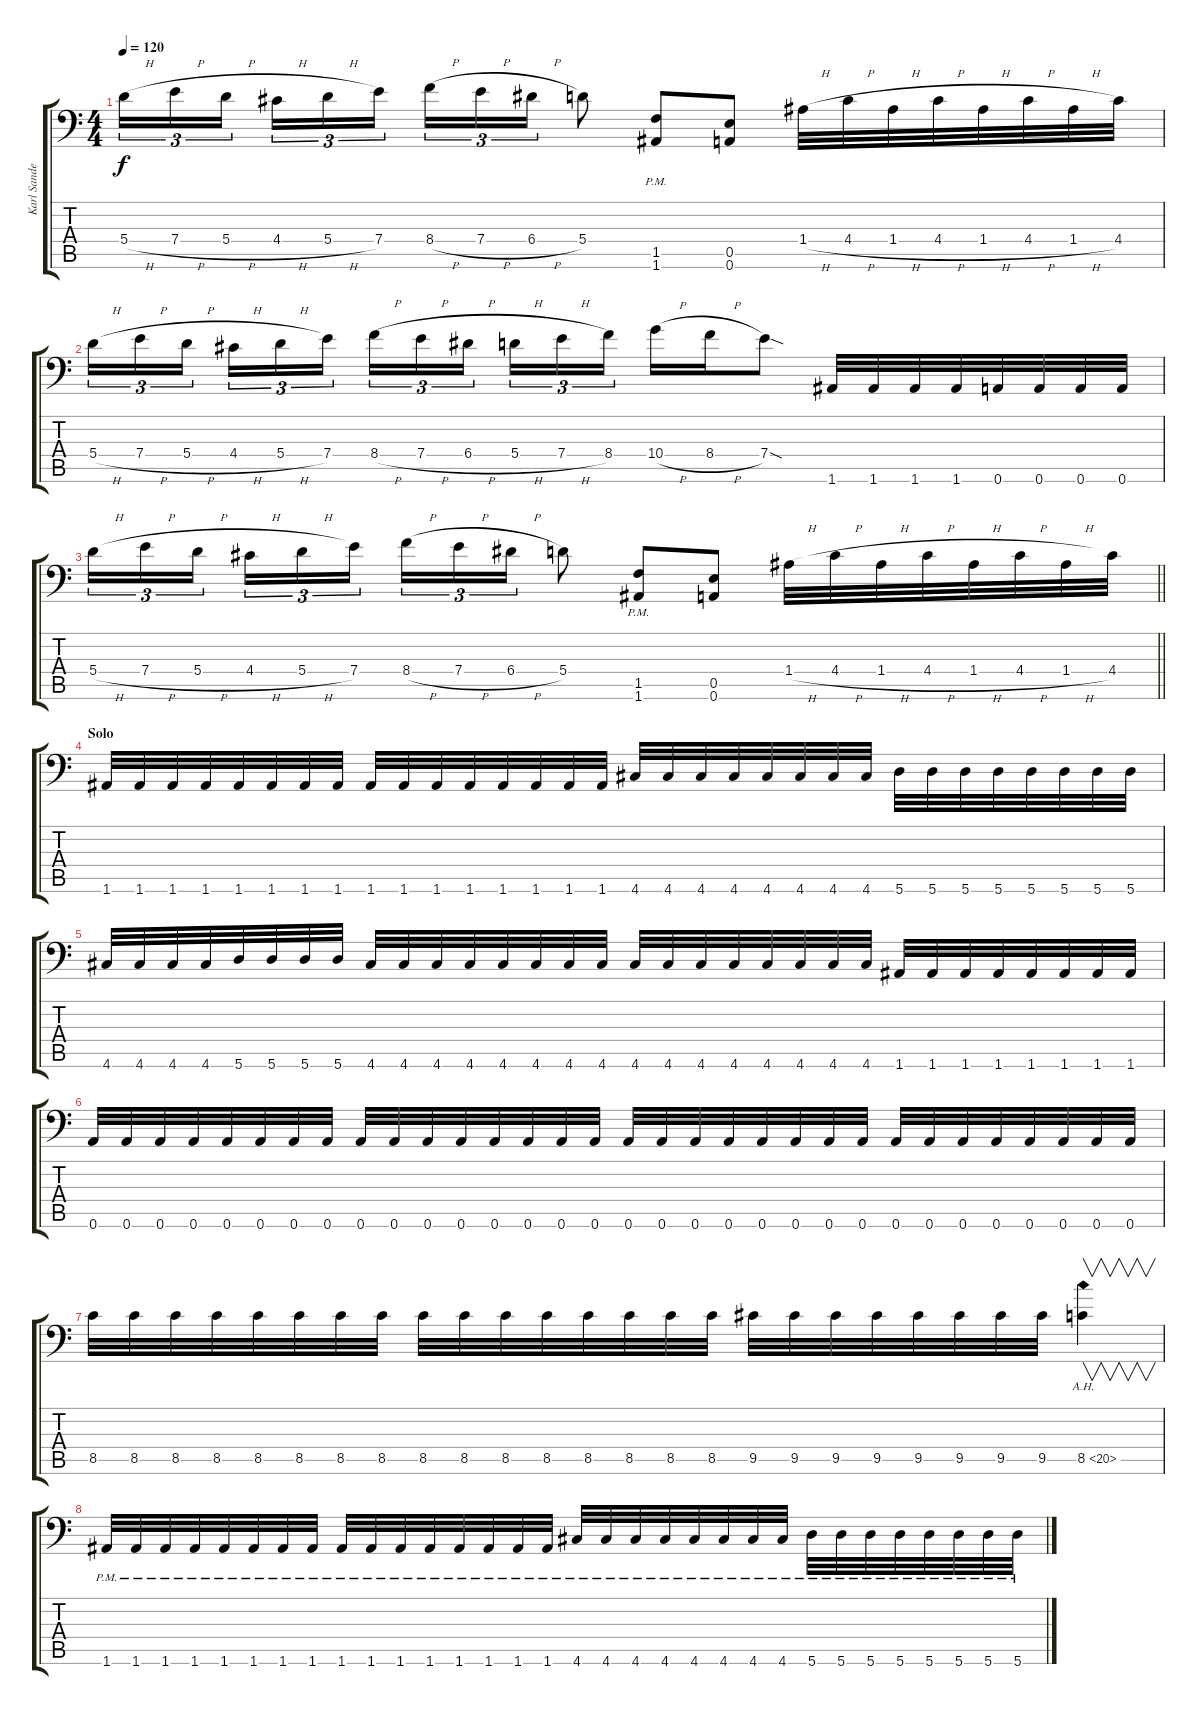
\track ("Karl Sanders" "Karl Sande") {instrument distortionguitar}
\staff {score tabs}
\tuning (B3 Gb3 D3 A2 E2 A1) {hide}
\ts (4 4)
\tempo 120
\clef f4
\ks c
5.4{h}.16{tu (3 2) dy f} 7.4{h}.16{tu (3 2)} 5.4{h}.16{tu (3 2) beam splitsecondary} 4.4{h}.16{tu (3 2)} 5.4{h}.16{tu (3 2)} 7.4.16{tu (3 2)} 8.4{h}.16{tu (3 2)} 7.4{h}.16{tu (3 2)} 6.4{h}.16{tu (3 2)} 5.4.8 (1.5{pm} 1.6{pm}).8 (0.5 0.6).8 1.4{h}.32 4.4{h}.32 1.4{h}.32 4.4{h}.32 1.4{h}.32 4.4{h}.32 1.4{h}.32 4.4.32 |
5.4{h}.16{tu (3 2)} 7.4{h}.16{tu (3 2)} 5.4{h}.16{tu (3 2) beam splitsecondary} 4.4{h}.16{tu (3 2)} 5.4{h}.16{tu (3 2)} 7.4.16{tu (3 2)} 8.4{h}.16{tu (3 2)} 7.4{h}.16{tu (3 2)} 6.4{h}.16{tu (3 2) beam splitsecondary} 5.4{h}.16{tu (3 2)} 7.4{h}.16{tu (3 2)} 8.4.16{tu (3 2)} 10.4{h}.16 8.4{h}.16 7.4{sod}.8 1.6.32 1.6.32 1.6.32 1.6.32 0.6.32 0.6.32 0.6.32 0.6.32 |
\barLineRight lightlight
5.4{h}.16{tu (3 2)} 7.4{h}.16{tu (3 2)} 5.4{h}.16{tu (3 2) beam splitsecondary} 4.4{h}.16{tu (3 2)} 5.4{h}.16{tu (3 2)} 7.4.16{tu (3 2)} 8.4{h}.16{tu (3 2)} 7.4{h}.16{tu (3 2)} 6.4{h}.16{tu (3 2)} 5.4.8 (1.5{pm} 1.6{pm}).8 (0.5 0.6).8 1.4{h}.32 4.4{h}.32 1.4{h}.32 4.4{h}.32 1.4{h}.32 4.4{h}.32 1.4{h}.32 4.4.32 |
\section ("" "Solo")
1.6.32 1.6.32 1.6.32 1.6.32 1.6.32 1.6.32 1.6.32 1.6.32 1.6.32 1.6.32 1.6.32 1.6.32 1.6.32 1.6.32 1.6.32 1.6.32 4.6.32 4.6.32 4.6.32 4.6.32 4.6.32 4.6.32 4.6.32 4.6.32 5.6.32 5.6.32 5.6.32 5.6.32 5.6.32 5.6.32 5.6.32 5.6.32 |
4.6.32 4.6.32 4.6.32 4.6.32 5.6.32 5.6.32 5.6.32 5.6.32 4.6.32 4.6.32 4.6.32 4.6.32 4.6.32 4.6.32 4.6.32 4.6.32 4.6.32 4.6.32 4.6.32 4.6.32 4.6.32 4.6.32 4.6.32 4.6.32 1.6.32 1.6.32 1.6.32 1.6.32 1.6.32 1.6.32 1.6.32 1.6.32 |
0.6.32 0.6.32 0.6.32 0.6.32 0.6.32 0.6.32 0.6.32 0.6.32 0.6.32 0.6.32 0.6.32 0.6.32 0.6.32 0.6.32 0.6.32 0.6.32 0.6.32 0.6.32 0.6.32 0.6.32 0.6.32 0.6.32 0.6.32 0.6.32 0.6.32 0.6.32 0.6.32 0.6.32 0.6.32 0.6.32 0.6.32 0.6.32 |
8.5.32 8.5.32 8.5.32 8.5.32 8.5.32 8.5.32 8.5.32 8.5.32 8.5.32 8.5.32 8.5.32 8.5.32 8.5.32 8.5.32 8.5.32 8.5.32 9.5.32 9.5.32 9.5.32 9.5.32 9.5.32 9.5.32 9.5.32 9.5.32 8.5{ah 12}.4{v} |
1.6{pm}.32 1.6{pm}.32 1.6{pm}.32 1.6{pm}.32 1.6{pm}.32 1.6{pm}.32 1.6{pm}.32 1.6{pm}.32 1.6{pm}.32 1.6{pm}.32 1.6{pm}.32 1.6{pm}.32 1.6{pm}.32 1.6{pm}.32 1.6{pm}.32 1.6{pm}.32 4.6{pm}.32 4.6{pm}.32 4.6{pm}.32 4.6{pm}.32 4.6{pm}.32 4.6{pm}.32 4.6{pm}.32 4.6{pm}.32 5.6{pm}.32 5.6{pm}.32 5.6{pm}.32 5.6{pm}.32 5.6{pm}.32 5.6{pm}.32 5.6{pm}.32 5.6{pm}.32
